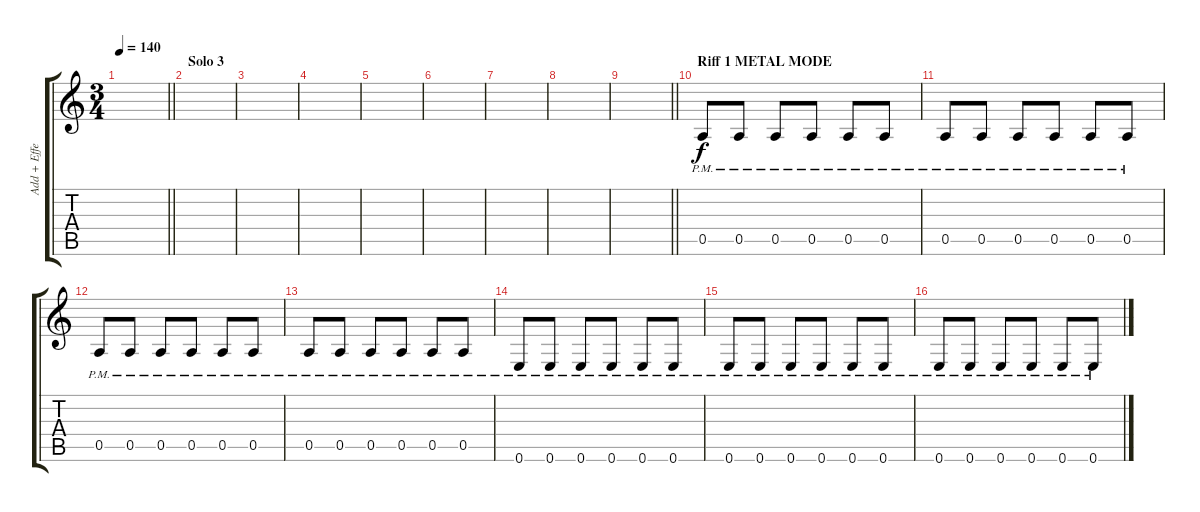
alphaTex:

\track ("Add + Effects" "Add + Effe") {instrument overdrivenguitar}
\staff {score tabs}
\tuning (E4 B3 G3 D3 A2 E2) {hide}
\ts (3 4)
\tempo 140
\clef g2
\barLineRight lightlight
\ks c
|
\section ("" "Solo 3")
|
|
|
|
|
|
|
\barLineRight lightlight
|
\section ("" "Riff 1 METAL MODE")
0.5{pm}.8 0.5{pm}.8 0.5{pm}.8 0.5{pm}.8 0.5{pm}.8 0.5{pm}.8 |
0.5{pm}.8 0.5{pm}.8 0.5{pm}.8 0.5{pm}.8 0.5{pm}.8 0.5{pm}.8 |
0.5{pm}.8 0.5{pm}.8 0.5{pm}.8 0.5{pm}.8 0.5{pm}.8 0.5{pm}.8 |
0.5{pm}.8 0.5{pm}.8 0.5{pm}.8 0.5{pm}.8 0.5{pm}.8 0.5{pm}.8 |
0.6{pm}.8 0.6{pm}.8 0.6{pm}.8 0.6{pm}.8 0.6{pm}.8 0.6{pm}.8 |
0.6{pm}.8 0.6{pm}.8 0.6{pm}.8 0.6{pm}.8 0.6{pm}.8 0.6{pm}.8 |
0.6{pm}.8 0.6{pm}.8 0.6{pm}.8 0.6{pm}.8 0.6{pm}.8 0.6{pm}.8
